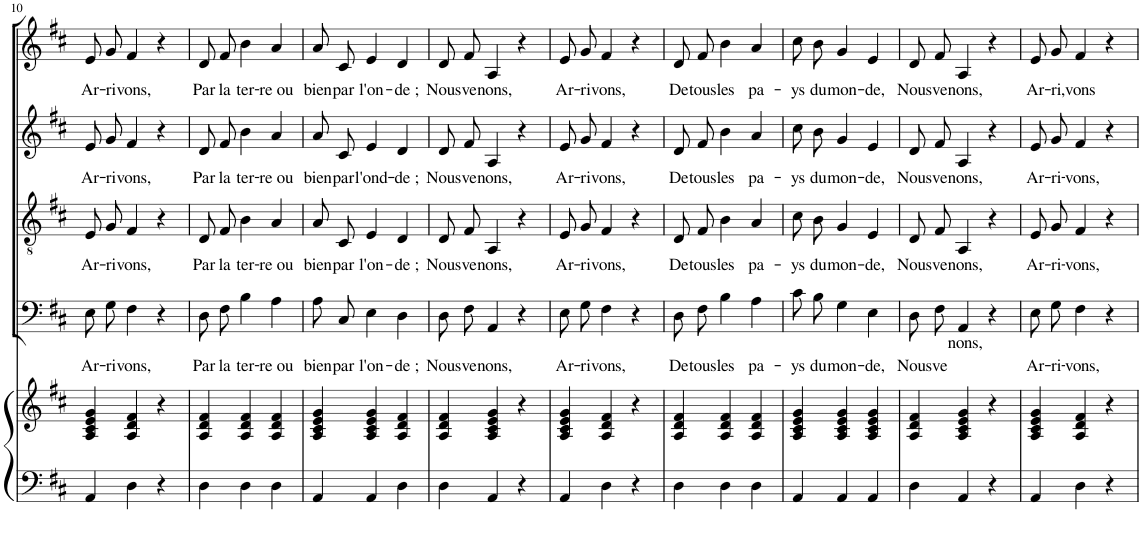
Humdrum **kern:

**kern	**kern	**kern	**text	**kern	**text	**kern	**text	**kern	**text
*part5	*part5	*part4	*part4	*part3	*part3	*part2	*part2	*part1	*part1
*staff6	*staff5	*staff4	*staff4	*staff3	*staff3	*staff2	*staff2	*staff1	*staff1
*I"Piano	*	*I"Basses	*	*I"Ténors	*	*I"Alti	*	*I"Soprani	*
*I'Pno	*	*	*	*	*	*	*	*	*
!!LO:PB:g=z
*clefF4	*clefG2	*clefF4	*	*clefGv2	*	*clefG2	*	*clefG2	*
*k[f#c#]	*k[f#c#]	*k[f#c#]	*	*k[f#c#]	*	*k[f#c#]	*	*k[f#c#]	*
*M3/4	*M3/4	*M3/4	*	*M3/4	*	*M3/4	*	*M3/4	*
=10	=10	=10	=10	=10	=10	=10	=10	=10	=10
!	!	!	!LO:LY:b	!	!LO:LY:b	!	!LO:LY:b	!	!LO:LY:b
4AA/	4A/ 4c#/ 4e/ 4g/	8E\L	Ar-	8E/L	Ar-	8e/L	Ar-	8e/L	Ar-
!	!	!	!LO:LY:b	!	!LO:LY:b	!	!LO:LY:b	!	!LO:LY:b
.	.	8G\J	-ri-	8G/J	-ri-	8g/J	-ri-	8g/J	-ri-
!	!	!	!LO:LY:b	!	!LO:LY:b	!	!LO:LY:b	!	!LO:LY:b
4D\	4A/ 4d/ 4f#/	4F#\	-vons,	4F#/	-vons,	4f#/	-vons,	4f#/	-vons,
4r	4r	4r	.	4r	.	4r	.	4r	.
=11	=11	=11	=11	=11	=11	=11	=11	=11	=11
!	!	!	!LO:LY:b	!	!LO:LY:b	!	!LO:LY:b	!	!LO:LY:b
4D\	4A/ 4d/ 4f#/	8D\L	Par	8D/L	Par	8d/L	Par	8d/L	Par
!	!	!	!LO:LY:b	!	!LO:LY:b	!	!LO:LY:b	!	!LO:LY:b
.	.	8F#\J	la	8F#/J	la	8f#/J	la	8f#/J	la
!	!	!	!LO:LY:b	!	!LO:LY:b	!	!LO:LY:b	!	!LO:LY:b
4D\	4A/ 4d/ 4f#/	4B\	ter-	4B\	ter-	4b\	ter-	4b\	ter-
!	!	!	!LO:LY:b	!	!LO:LY:b	!	!LO:LY:b	!	!LO:LY:b
4D\	4A/ 4d/ 4f#/	4A\	-re ou	4A/	-re ou	4a/	-re ou	4a/	-re ou
=12	=12	=12	=12	=12	=12	=12	=12	=12	=12
!	!	!	!LO:LY:b	!	!LO:LY:b	!	!LO:LY:b	!	!LO:LY:b
4AA/	4A/ 4c#/ 4e/ 4g/	8A\L	bien	8A/L	bien	8a/L	bien	8a/L	bien
!	!	!	!LO:LY:b	!	!LO:LY:b	!	!LO:LY:b	!	!LO:LY:b
.	.	8C#\J	par	8C#/J	par	8c#/J	par	8c#/J	par
!	!	!	!LO:LY:b	!	!LO:LY:b	!	!LO:LY:b	!	!LO:LY:b
4AA/	4A/ 4c#/ 4e/ 4g/	4E\	l'on-	4E/	l'on-	4e/	l'ond-	4e/	l'on-
!	!	!	!LO:LY:b	!	!LO:LY:b	!	!LO:LY:b	!	!LO:LY:b
4D\	4A/ 4d/ 4f#/	4D\	-de ;	4D/	-de ;	4d/	-de ;	4d/	-de ;
=13	=13	=13	=13	=13	=13	=13	=13	=13	=13
!	!	!	!LO:LY:b	!	!LO:LY:b	!	!LO:LY:b	!	!LO:LY:b
4D\	4A/ 4d/ 4f#/	8D\L	Nous	8D/L	Nous	8d/L	Nous	8d/L	Nous
!	!	!	!LO:LY:b	!	!LO:LY:b	!	!LO:LY:b	!	!LO:LY:b
.	.	8F#\J	ve-	8F#/J	ve-	8f#/J	ve-	8f#/J	ve-
!	!	!	!LO:LY:b	!	!LO:LY:b	!	!LO:LY:b	!	!LO:LY:b
4AA/	4A/ 4c#/ 4e/ 4g/	4AA/	-nons,	4AA/	-nons,	4A/	-nons,	4A/	-nons,
4r	4r	4r	.	4r	.	4r	.	4r	.
=14	=14	=14	=14	=14	=14	=14	=14	=14	=14
!	!	!	!LO:LY:b	!	!LO:LY:b	!	!LO:LY:b	!	!LO:LY:b
4AA/	4A/ 4c#/ 4e/ 4g/	8E\L	Ar-	8E/L	Ar-	8e/L	Ar-	8e/L	Ar-
!	!	!	!LO:LY:b	!	!LO:LY:b	!	!LO:LY:b	!	!LO:LY:b
.	.	8G\J	-ri-	8G/J	-ri-	8g/J	-ri-	8g/J	-ri-
!	!	!	!LO:LY:b	!	!LO:LY:b	!	!LO:LY:b	!	!LO:LY:b
4D\	4A/ 4d/ 4f#/	4F#\	-vons,	4F#/	-vons,	4f#/	-vons,	4f#/	-vons,
4r	4r	4r	.	4r	.	4r	.	4r	.
=15	=15	=15	=15	=15	=15	=15	=15	=15	=15
!	!	!	!LO:LY:b	!	!LO:LY:b	!	!LO:LY:b	!	!LO:LY:b
4D\	4A/ 4d/ 4f#/	8D\L	De	8D/L	De	8d/L	De	8d/L	De
!	!	!	!LO:LY:b	!	!LO:LY:b	!	!LO:LY:b	!	!LO:LY:b
.	.	8F#\J	tous	8F#/J	tous	8f#/J	tous	8f#/J	tous
!	!	!	!LO:LY:b	!	!LO:LY:b	!	!LO:LY:b	!	!LO:LY:b
4D\	4A/ 4d/ 4f#/	4B\	les	4B\	les	4b\	les	4b\	les
!	!	!	!LO:LY:b	!	!LO:LY:b	!	!LO:LY:b	!	!LO:LY:b
4D\	4A/ 4d/ 4f#/	4A\	pa-	4A/	pa-	4a/	pa-	4a/	pa-
=16	=16	=16	=16	=16	=16	=16	=16	=16	=16
!	!	!	!LO:LY:b	!	!LO:LY:b	!	!LO:LY:b	!	!LO:LY:b
4AA/	4A/ 4c#/ 4e/ 4g/	8c#\L	-ys	8c#\L	-ys	8cc#\L	-ys	8cc#\L	-ys
!	!	!	!LO:LY:b	!	!LO:LY:b	!	!LO:LY:b	!	!LO:LY:b
.	.	8B\J	du	8B\J	du	8b\J	du	8b\J	du
!	!	!	!LO:LY:b	!	!LO:LY:b	!	!LO:LY:b	!	!LO:LY:b
4AA/	4A/ 4c#/ 4e/ 4g/	4G\	mon-	4G/	mon-	4g/	mon-	4g/	mon-
!	!	!	!LO:LY:b	!	!LO:LY:b	!	!LO:LY:b	!	!LO:LY:b
4AA/	4A/ 4c#/ 4e/ 4g/	4E\	-de,	4E/	-de,	4e/	-de,	4e/	-de,
=17	=17	=17	=17	=17	=17	=17	=17	=17	=17
!	!	!	!LO:LY:b	!	!LO:LY:b	!	!LO:LY:b	!	!LO:LY:b
4D\	4A/ 4d/ 4f#/	8D\L	Nous	8D/L	Nous	8d/L	Nous	8d/L	Nous
!	!	!	!LO:LY:b	!	!LO:LY:b	!	!LO:LY:b	!	!LO:LY:b
.	.	8F#\J	ve-	8F#/J	ve-	8f#/J	ve-	8f#/J	ve-
!	!	!	!LO:LY:b	!	!LO:LY:b	!	!LO:LY:b	!	!LO:LY:b
4AA/	4A/ 4c#/ 4e/ 4g/	4AA/	-nons,	4AA/	-nons,	4A/	-nons,	4A/	-nons,
4r	4r	4r	.	4r	.	4r	.	4r	.
=18	=18	=18	=18	=18	=18	=18	=18	=18	=18
!	!	!	!LO:LY:b	!	!LO:LY:b	!	!LO:LY:b	!	!LO:LY:b
4AA/	4A/ 4c#/ 4e/ 4g/	8E\L	Ar-	8E/L	Ar-	8e/L	Ar-	8e/L	Ar-
!	!	!	!LO:LY:b	!	!LO:LY:b	!	!LO:LY:b	!	!LO:LY:b
.	.	8G\J	-ri-	8G/J	-ri-	8g/J	-ri-	8g/J	-ri-
!	!	!	!LO:LY:b	!	!LO:LY:b	!	!LO:LY:b	!	!LO:LY:b
4D\	4A/ 4d/ 4f#/	4F#\	-vons,	4F#/	-vons,	4f#/	-vons,	4f#/	-,vons
4r	4r	4r	.	4r	.	4r	.	4r	.
=	=	=	=	=	=	=	=	=	=
*-	*-	*-	*-	*-	*-	*-	*-	*-	*-
